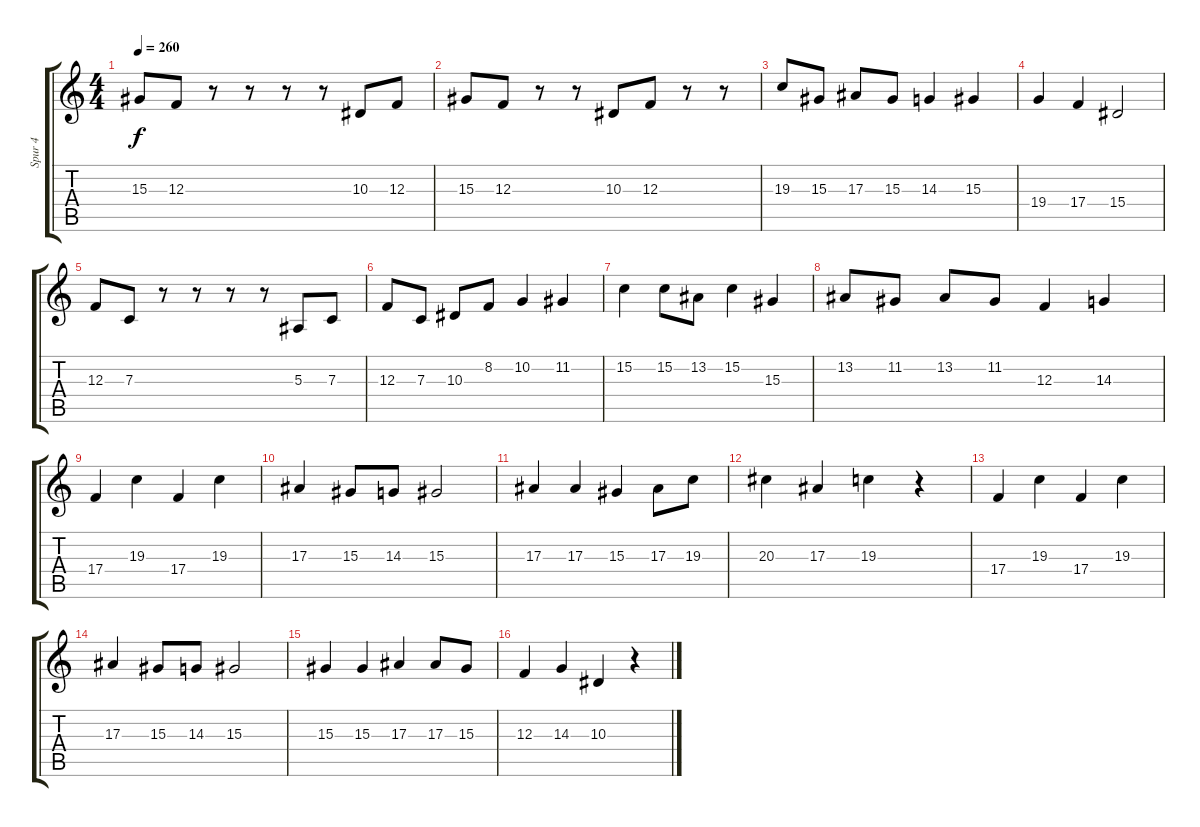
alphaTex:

\track ("Spur 4" "Spur 4") {instrument accordion}
\staff {score tabs}
\tuning (D4 A3 F3 C3 G2 D2) {hide}
\ts (4 4)
\tempo 260
\clef g2
\ks c
15.3.8{dy f} 12.3.8 r.8 r.8 r.8 r.8 10.3.8 12.3.8 |
15.3.8 12.3.8 r.8 r.8 10.3.8 12.3.8 r.8 r.8 |
19.3.8 15.3.8 17.3.8 15.3.8 14.3.4 15.3.4 |
19.4.4 17.4.4 15.4.2 |
12.3.8 7.3.8 r.8 r.8 r.8 r.8 5.3.8 7.3.8 |
12.3.8 7.3.8 10.3.8 8.2.8 10.2.4 11.2.4 |
15.2.4 15.2.8 13.2.8 15.2.4 15.3.4 |
13.2.8 11.2.8 13.2.8 11.2.8 12.3.4 14.3.4 |
17.4.4 19.3.4 17.4.4 19.3.4 |
17.3.4 15.3.8 14.3.8 15.3.2 |
17.3.4 17.3.4 15.3.4 17.3.8 19.3.8 |
20.3.4 17.3.4 19.3.4 r.4 |
17.4.4 19.3.4 17.4.4 19.3.4 |
17.3.4 15.3.8 14.3.8 15.3.2 |
15.3.4 15.3.4 17.3.4 17.3.8 15.3.8 |
12.3.4 14.3.4 10.3.4 r.4
